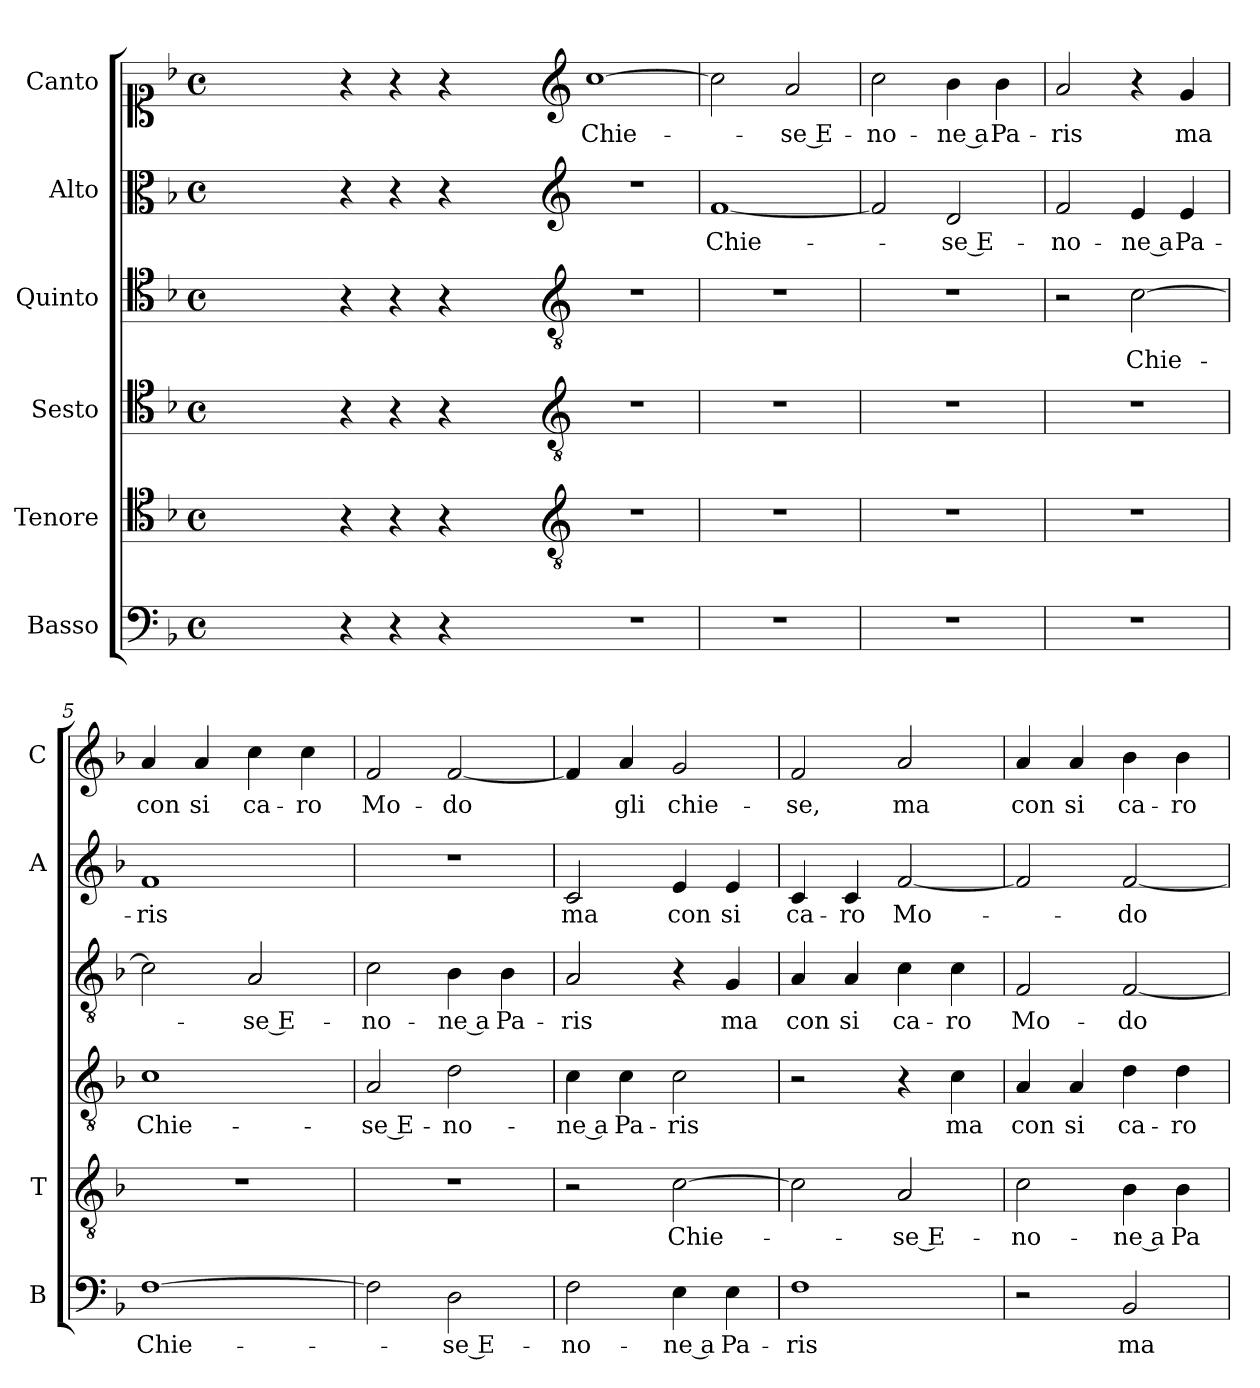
**kern	**text	**kern	**text	**kern	**text	**kern	**text	**kern	**text	**kern	**text
*part6	*part6	*part5	*part5	*part4	*part4	*part3	*part3	*part2	*part2	*part1	*part1
*staff6	*staff6	*staff5	*staff5	*staff4	*staff4	*staff3	*staff3	*staff2	*staff2	*staff1	*staff1
*I"Basso	*	*I"Tenore	*	*I"Sesto	*	*I"Quinto	*	*I"Alto	*	*I"Canto	*
*I'B	*	*I'T	*	*	*	*	*	*I'A	*	*I'C	*
*clefF4	*	*clefC4	*	*clefC4	*	*clefC4	*	*clefC3	*	*clefC1	*
*k[b-]	*	*k[b-]	*	*k[b-]	*	*k[b-]	*	*k[b-]	*	*k[b-]	*
*F:	*	*F:	*	*F:	*	*F:	*	*F:	*	*F:	*
*M4/4	*	*M4/4	*	*M4/4	*	*M4/4	*	*M4/4	*	*M4/4	*
*met(c)	*	*met(c)	*	*met(c)	*	*met(c)	*	*met(c)	*	*met(c)	*
=	=	=	=	=	=	=	=	=	=	=	=
1ryy	.	1ryy	.	1ryy	.	1ryy	.	1ryy	.	1ryy	.
=1X-	=1X-	=1X-	=1X-	=1X-	=1X-	=1X-	=1X-	=1X-	=1X-	=1X-	=1X-
4r	.	4r	.	4r	.	4r	.	4r	.	4r	.
4r	.	4r	.	4r	.	4r	.	4r	.	4r	.
4r	.	4r	.	4r	.	4r	.	4r	.	4r	.
4ryy	.	4ryy	.	4ryy	.	4ryy	.	4ryy	.	4ryy	.
=1-	=1-	=1-	=1-	=1-	=1-	=1-	=1-	=1-	=1-	=1-	=1-
*	*	*clefGv2	*	*clefGv2	*	*clefGv2	*	*clefG2	*	*clefG2	*
!	!	!	!	!	!	!	!	!	!	!	!LO:LY:b
1r	.	1r	.	1r	.	1r	.	1r	.	[1cc	Chie-
=2	=2	=2	=2	=2	=2	=2	=2	=2	=2	=2	=2
!	!	!	!	!	!	!	!	!	!LO:LY:b	!	!
1r	.	1r	.	1r	.	1r	.	[1f	Chie-	2cc\]	.
!	!	!	!	!	!	!	!	!	!	!	!LO:LY:b
.	.	.	.	.	.	.	.	.	.	2a/	-se E-
=3	=3	=3	=3	=3	=3	=3	=3	=3	=3	=3	=3
!	!	!	!	!	!	!	!	!	!	!	!LO:LY:b
1r	.	1r	.	1r	.	1r	.	2f/]	.	2cc\	-no-
!	!	!	!	!	!	!	!	!	!LO:LY:b	!	!LO:LY:b
.	.	.	.	.	.	.	.	2d/	-se E-	4b-\	-ne a
!	!	!	!	!	!	!	!	!	!	!	!LO:LY:b
.	.	.	.	.	.	.	.	.	.	4b-\	Pa-
=4	=4	=4	=4	=4	=4	=4	=4	=4	=4	=4	=4
!	!	!	!	!	!	!	!	!	!LO:LY:b	!	!LO:LY:b
1r	.	1r	.	1r	.	2r	.	2f/	-no-	2a/	-ris
!	!	!	!	!	!	!	!LO:LY:b	!	!LO:LY:b	!	!
.	.	.	.	.	.	[2c\	Chie-	4e/	-ne a	4r	.
!	!	!	!	!	!	!	!	!	!LO:LY:b	!	!LO:LY:b
.	.	.	.	.	.	.	.	4e/	Pa-	4g/	ma
=5	=5	=5	=5	=5	=5	=5	=5	=5	=5	=5	=5
!	!LO:LY:b	!	!	!	!LO:LY:b	!	!	!	!LO:LY:b	!	!LO:LY:b
[1F	Chie-	1r	.	1c	Chie-	2c\]	.	1f	-ris	4a/	con
!	!	!	!	!	!	!	!	!	!	!	!LO:LY:b
.	.	.	.	.	.	.	.	.	.	4a/	si
!	!	!	!	!	!	!	!LO:LY:b	!	!	!	!LO:LY:b
.	.	.	.	.	.	2A/	-se E-	.	.	4cc\	ca-
!	!	!	!	!	!	!	!	!	!	!	!LO:LY:b
.	.	.	.	.	.	.	.	.	.	4cc\	-ro
=6	=6	=6	=6	=6	=6	=6	=6	=6	=6	=6	=6
!	!	!	!	!	!LO:LY:b	!	!LO:LY:b	!	!	!	!LO:LY:b
2F\]	.	1r	.	2A/	-se E-	2c\	-no-	1r	.	2f/	Mo-
!	!LO:LY:b	!	!	!	!LO:LY:b	!	!LO:LY:b	!	!	!	!LO:LY:b
2D\	-se E-	.	.	2d\	-no-	4B-\	-ne a	.	.	[2f/	-do
!	!	!	!	!	!	!	!LO:LY:b	!	!	!	!
.	.	.	.	.	.	4B-\	Pa-	.	.	.	.
=7	=7	=7	=7	=7	=7	=7	=7	=7	=7	=7	=7
!	!LO:LY:b	!	!	!	!LO:LY:b	!	!LO:LY:b	!	!LO:LY:b	!	!
2F\	-no-	2r	.	4c\	-ne a	2A/	-ris	2c/	ma	4f/]	.
!	!	!	!	!	!LO:LY:b	!	!	!	!	!	!LO:LY:b
.	.	.	.	4c\	Pa-	.	.	.	.	4a/	gli
!	!LO:LY:b	!	!LO:LY:b	!	!LO:LY:b	!	!	!	!LO:LY:b	!	!LO:LY:b
4E\	-ne a	[2c\	Chie-	2c\	-ris	4r	.	4e/	con	2g/	chie-
!	!LO:LY:b	!	!	!	!	!	!LO:LY:b	!	!LO:LY:b	!	!
4E\	Pa-	.	.	.	.	4G/	ma	4e/	si	.	.
!!LO:LB:g=z
=8	=8	=8	=8	=8	=8	=8	=8	=8	=8	=8	=8
!	!LO:LY:b	!	!	!	!	!	!LO:LY:b	!	!LO:LY:b	!	!LO:LY:b
1F	-ris	2c\]	.	2r	.	4A/	con	4c/	ca-	2f/	-se,
!	!	!	!	!	!	!	!LO:LY:b	!	!LO:LY:b	!	!
.	.	.	.	.	.	4A/	si	4c/	-ro	.	.
!	!	!	!LO:LY:b	!	!	!	!LO:LY:b	!	!LO:LY:b	!	!LO:LY:b
.	.	2A/	-se E-	4r	.	4c\	ca-	[2f/	Mo-	2a/	ma
!	!	!	!	!	!LO:LY:b	!	!LO:LY:b	!	!	!	!
.	.	.	.	4c\	ma	4c\	-ro	.	.	.	.
=9	=9	=9	=9	=9	=9	=9	=9	=9	=9	=9	=9
!	!	!	!LO:LY:b	!	!LO:LY:b	!	!LO:LY:b	!	!	!	!LO:LY:b
2r	.	2c\	-no-	4A/	con	2F/	Mo-	2f/]	.	4a/	con
!	!	!	!	!	!LO:LY:b	!	!	!	!	!	!LO:LY:b
.	.	.	.	4A/	si	.	.	.	.	4a/	si
!	!LO:LY:b	!	!LO:LY:b	!	!LO:LY:b	!	!LO:LY:b	!	!LO:LY:b	!	!LO:LY:b
2BB-/	ma	4B-\	-ne a	4d\	ca-	[2F/	-do	[2f/	-do	4b-\	ca-
!	!	!	!LO:LY:b	!	!LO:LY:b	!	!	!	!	!	!LO:LY:b
.	.	4B-\	Pa-	4d\	-ro	.	.	.	.	4b-\	-ro
=	=	=	=	=	=	=	=	=	=	=	=
*-	*-	*-	*-	*-	*-	*-	*-	*-	*-	*-	*-
